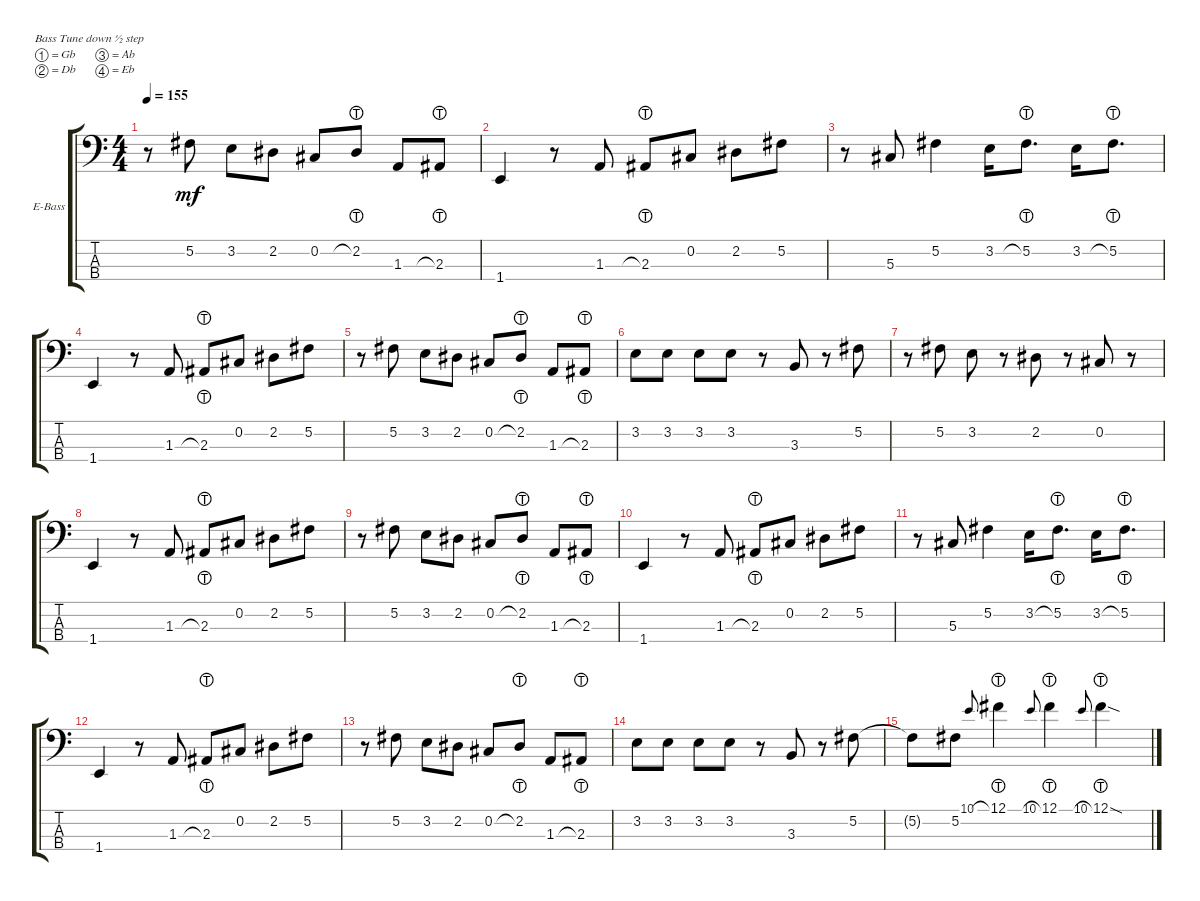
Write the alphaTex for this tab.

\defaultSystemsLayout 4
\bracketExtendMode groupsimilarinstruments
\firstSystemTrackNameOrientation horizontal
\otherSystemsTrackNameOrientation horizontal
\track ("GENE SIMMONS" "E-Bass") {instrument electricbassfinger}
\staff {score tabs}
\tuning (Gb2 Db2 Ab1 Eb1)
\ts (4 4)
\tempo 155
\clef f4
\ks c
r.8{dy mf} 5.2.8 3.2.8 2.2.8 0.2.8 2.2{lht}.8 1.3.8 2.3{lht}.8 |
1.4.4 r.8 1.3.8 2.3{lht}.8 0.2.8 2.2.8 5.2.8 |
r.8 5.3.8 5.2.4 3.2.16 5.2{lht}.8{d} 3.2.16 5.2{lht}.8{d} |
1.4.4 r.8 1.3.8 2.3{lht}.8 0.2.8 2.2.8 5.2.8 |
r.8 5.2.8 3.2.8 2.2.8 0.2.8 2.2{lht}.8 1.3.8 2.3{lht}.8 |
3.2.8 3.2.8 3.2.8 3.2.8 r.8 3.3.8 r.8 5.2.8 |
r.8 5.2.8 3.2.8 r.8 2.2.8 r.8 0.2.8 r.8 |
1.4.4 r.8 1.3.8 2.3{lht}.8 0.2.8 2.2.8 5.2.8 |
r.8 5.2.8 3.2.8 2.2.8 0.2.8 2.2{lht}.8 1.3.8 2.3{lht}.8 |
1.4.4 r.8 1.3.8 2.3{lht}.8 0.2.8 2.2.8 5.2.8 |
r.8 5.3.8 5.2.4 3.2.16 5.2{lht}.8{d} 3.2.16 5.2{lht}.8{d} |
1.4.4 r.8 1.3.8 2.3{lht}.8 0.2.8 2.2.8 5.2.8 |
r.8 5.2.8 3.2.8 2.2.8 0.2.8 2.2{lht}.8 1.3.8 2.3{lht}.8 |
3.2.8 3.2.8 3.2.8 3.2.8 r.8 3.3.8 r.8 5.2.8 |
5.2{t}.8 5.2.8 10.1.8{gr onbeat} 12.1{lht}.4 10.1.8{gr onbeat} 12.1{lht}.4 10.1.8{gr onbeat} 12.1{sod lht}.4
